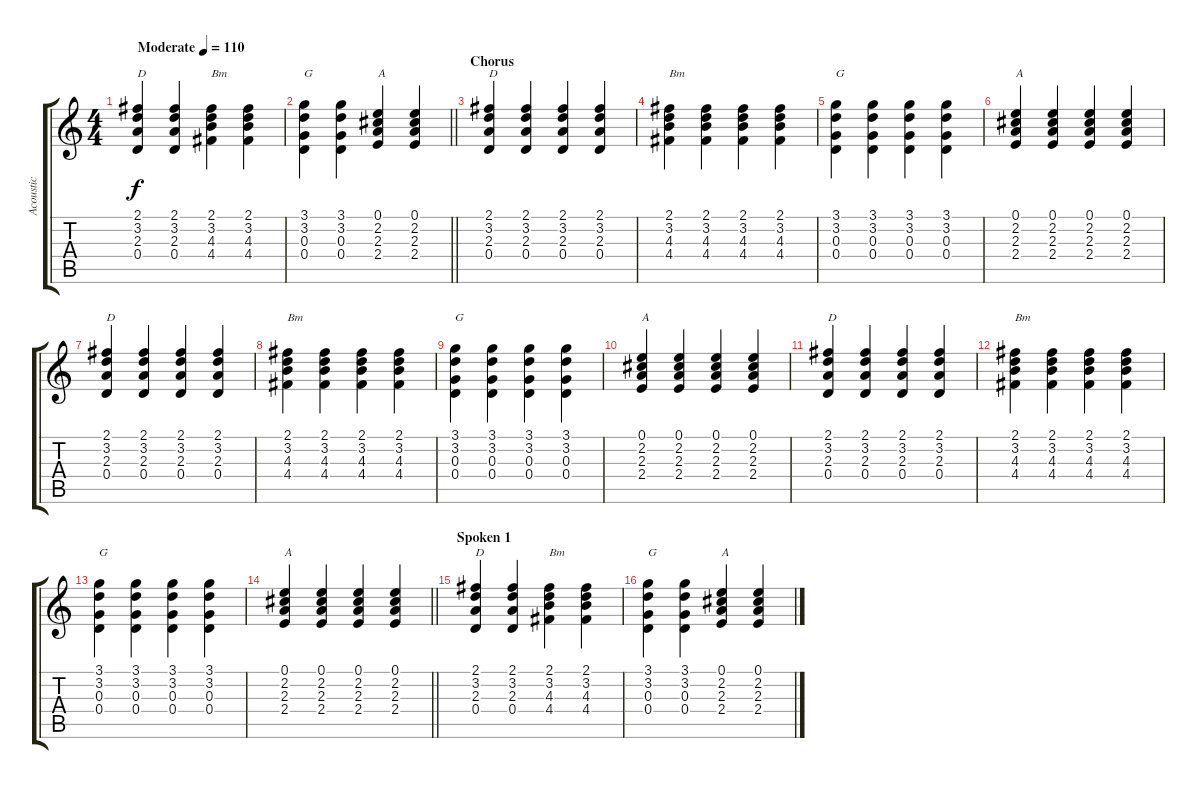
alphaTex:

\track ("Acoustic" "Acoustic") {instrument acousticguitarsteel}
\staff {score tabs}
\tuning (E4 B3 G3 D3 A2 E2) {hide}
\ts (4 4)
\tempo (110 "Moderate")
\clef g2
\ks c
(2.1 3.2 2.3 0.4).4{txt "D" dy f instrument acousticguitarsteel} (2.1 3.2 2.3 0.4).4 (2.1 3.2 4.3 4.4).4{txt "Bm"} (2.1 3.2 4.3 4.4).4 |
\barLineRight lightlight
(3.1 3.2 0.3 0.4).4{txt "G"} (3.1 3.2 0.3 0.4).4 (0.1 2.2 2.3 2.4).4{txt "A"} (0.1 2.2 2.3 2.4).4 |
\section ("" "Chorus")
(2.1 3.2 2.3 0.4).4{txt "D"} (2.1 3.2 2.3 0.4).4 (2.1 3.2 2.3 0.4).4 (2.1 3.2 2.3 0.4).4 |
(2.1 3.2 4.3 4.4).4{txt "Bm"} (2.1 3.2 4.3 4.4).4 (2.1 3.2 4.3 4.4).4 (2.1 3.2 4.3 4.4).4 |
(3.1 3.2 0.3 0.4).4{txt "G"} (3.1 3.2 0.3 0.4).4 (3.1 3.2 0.3 0.4).4 (3.1 3.2 0.3 0.4).4 |
(0.1 2.2 2.3 2.4).4{txt "A"} (0.1 2.2 2.3 2.4).4 (0.1 2.2 2.3 2.4).4 (0.1 2.2 2.3 2.4).4 |
(2.1 3.2 2.3 0.4).4{txt "D"} (2.1 3.2 2.3 0.4).4 (2.1 3.2 2.3 0.4).4 (2.1 3.2 2.3 0.4).4 |
(2.1 3.2 4.3 4.4).4{txt "Bm"} (2.1 3.2 4.3 4.4).4 (2.1 3.2 4.3 4.4).4 (2.1 3.2 4.3 4.4).4 |
(3.1 3.2 0.3 0.4).4{txt "G"} (3.1 3.2 0.3 0.4).4 (3.1 3.2 0.3 0.4).4 (3.1 3.2 0.3 0.4).4 |
(0.1 2.2 2.3 2.4).4{txt "A"} (0.1 2.2 2.3 2.4).4 (0.1 2.2 2.3 2.4).4 (0.1 2.2 2.3 2.4).4 |
(2.1 3.2 2.3 0.4).4{txt "D"} (2.1 3.2 2.3 0.4).4 (2.1 3.2 2.3 0.4).4 (2.1 3.2 2.3 0.4).4 |
(2.1 3.2 4.3 4.4).4{txt "Bm"} (2.1 3.2 4.3 4.4).4 (2.1 3.2 4.3 4.4).4 (2.1 3.2 4.3 4.4).4 |
(3.1 3.2 0.3 0.4).4{txt "G"} (3.1 3.2 0.3 0.4).4 (3.1 3.2 0.3 0.4).4 (3.1 3.2 0.3 0.4).4 |
\barLineRight lightlight
(0.1 2.2 2.3 2.4).4{txt "A"} (0.1 2.2 2.3 2.4).4 (0.1 2.2 2.3 2.4).4 (0.1 2.2 2.3 2.4).4 |
\section ("" "Spoken 1")
(2.1 3.2 2.3 0.4).4{txt "D"} (2.1 3.2 2.3 0.4).4 (2.1 3.2 4.3 4.4).4{txt "Bm"} (2.1 3.2 4.3 4.4).4 |
(3.1 3.2 0.3 0.4).4{txt "G"} (3.1 3.2 0.3 0.4).4 (0.1 2.2 2.3 2.4).4{txt "A"} (0.1 2.2 2.3 2.4).4
